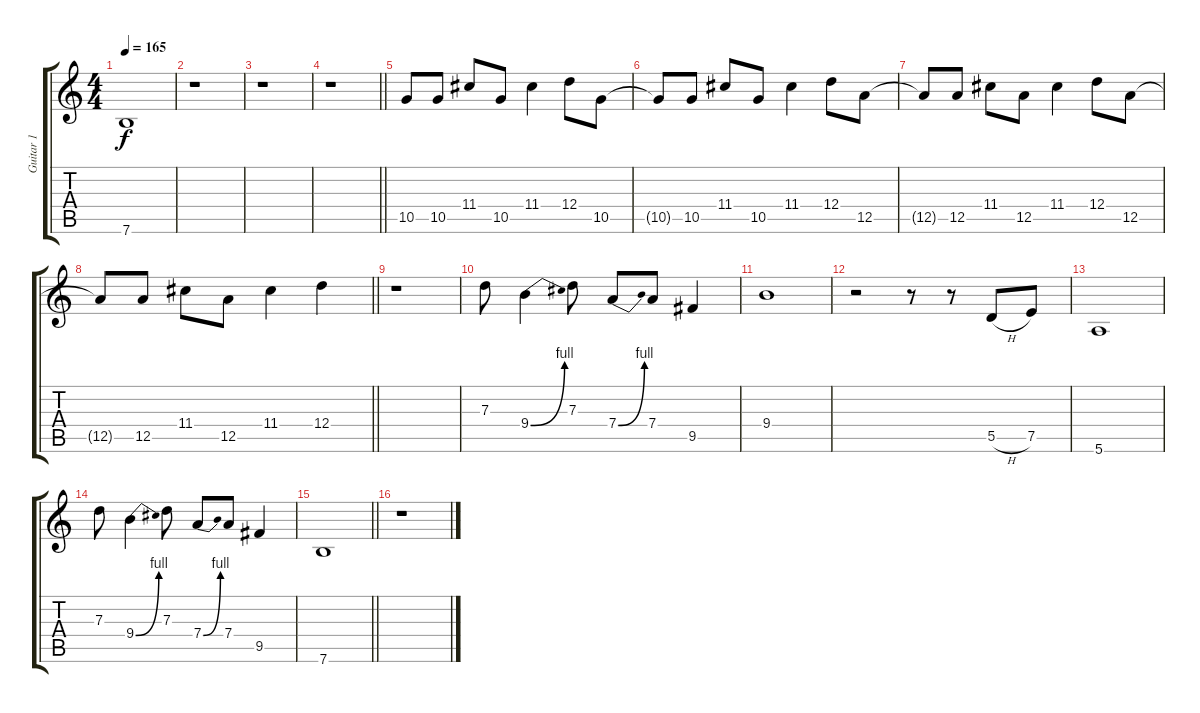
\track ("Guitar 1" "Guitar 1") {instrument overdrivenguitar}
\staff {score tabs}
\tuning (E4 B3 G3 D3 A2 E2) {hide}
\ts (4 4)
\tempo 165
\clef g2
\ks c
7.6.1{dy f} |
r.1 |
r.1 |
\barLineRight lightlight
r.1 |
10.5.8 10.5.8 11.4.8 10.5.8 11.4.4 12.4.8 10.5.8 |
10.5{t}.8 10.5.8 11.4.8 10.5.8 11.4.4 12.4.8 12.5.8 |
12.5{t}.8 12.5.8 11.4.8 12.5.8 11.4.4 12.4.8 12.5.8 |
\barLineRight lightlight
12.5{t}.8 12.5.8 11.4.8 12.5.8 11.4.4 12.4.4 |
r.1 |
7.3.8 9.4{be (bend 0 0 60 4)}.4 7.3.8 7.4{be (bend 0 0 60 4)}.8 7.4.8 9.5.4 |
9.4.1 |
r.2 r.8 r.8 5.5{h}.8 7.5.8 |
5.6.1 |
7.3.8 9.4{be (bend 0 0 60 4)}.4 7.3.8 7.4{be (bend 0 0 60 4)}.8 7.4.8 9.5.4 |
\barLineRight lightlight
7.6.1 |
r.1
